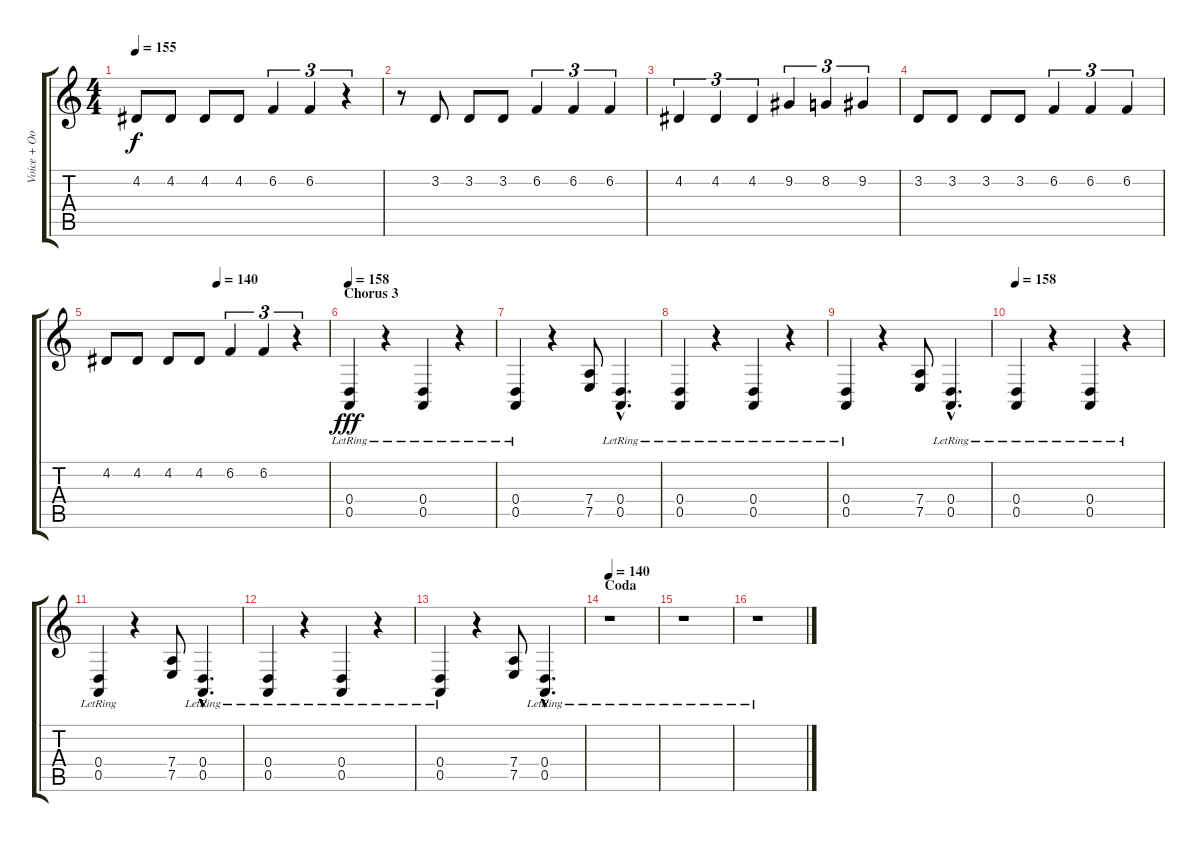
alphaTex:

\track ("Voice + Oohs" "Voice + Oo") {instrument choiraahs}
\staff {score tabs}
\tuning (E4 B3 G3 D3 A2 D2) {hide}
\ts (4 4)
\tempo 155
\clef g2
\ks c
4.2.8{dy f} 4.2.8 4.2.8 4.2.8 6.2.4{tu (3 2)} 6.2.4{tu (3 2)} r.4{tu (3 2)} |
r.8 3.2.8 3.2.8 3.2.8 6.2.4{tu (3 2)} 6.2.4{tu (3 2)} 6.2.4{tu (3 2)} |
4.2.4{tu (3 2)} 4.2.4{tu (3 2)} 4.2.4{tu (3 2)} 9.2.4{tu (3 2)} 8.2.4{tu (3 2)} 9.2.4{tu (3 2)} |
3.2.8 3.2.8 3.2.8 3.2.8 6.2.4{tu (3 2)} 6.2.4{tu (3 2)} 6.2.4{tu (3 2)} |
\tempo (140 0.5)
4.2.8 4.2.8 4.2.8 4.2.8 6.2.4{tu (3 2)} 6.2.4{tu (3 2)} r.4{tu (3 2)} |
\section ("" "Chorus 3")
\tempo 158
(0.4{lr} 0.5{lr}).4{dy fff instrument choiraahs} r.4 (0.4{lr} 0.5{lr}).4 r.4 |
(0.4{lr} 0.5{lr}).4{instrument choiraahs} r.4 (7.4 7.5).8 (0.4{hac lr} 0.5{hac lr}).4{d} |
(0.4{lr} 0.5{lr}).4{instrument choiraahs} r.4 (0.4{lr} 0.5{lr}).4 r.4 |
(0.4{lr} 0.5{lr}).4{instrument choiraahs} r.4 (7.4 7.5).8 (0.4{hac lr} 0.5{hac lr}).4{d} |
\tempo 158
(0.4{lr} 0.5{lr}).4{instrument choiraahs} r.4 (0.4{lr} 0.5{lr}).4 r.4 |
(0.4{lr} 0.5{lr}).4{instrument choiraahs} r.4 (7.4 7.5).8 (0.4{hac lr} 0.5{hac lr}).4{d} |
(0.4{lr} 0.5{lr}).4{instrument choiraahs} r.4 (0.4{lr} 0.5{lr}).4 r.4 |
(0.4{lr} 0.5{lr}).4{instrument choiraahs} r.4 (7.4 7.5).8 (0.4{hac lr} 0.5{hac lr}).4{d} |
\section ("" "Coda")
\tempo 140
r.1 |
r.1 |
r.1
